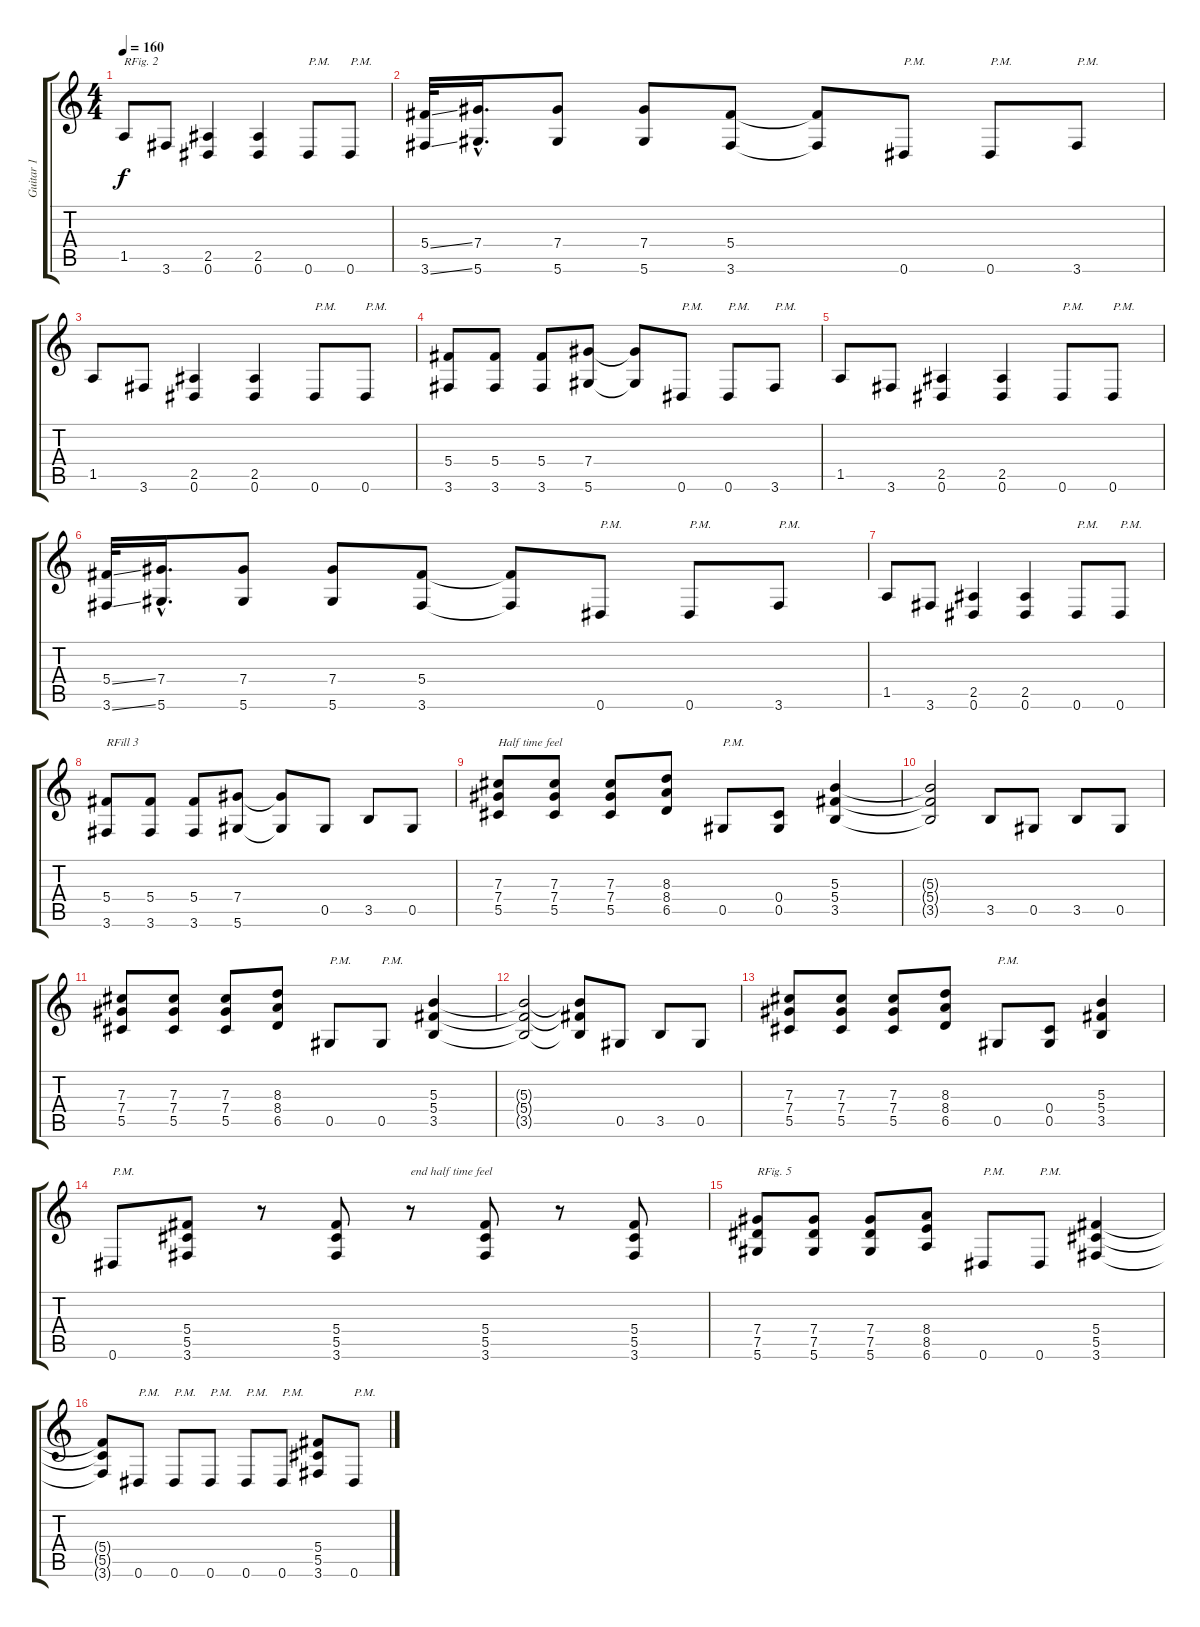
\track ("Guitar 1" "Guitar 1") {instrument distortionguitar}
\staff {score tabs}
\tuning (Eb4 Bb3 Gb3 Db3 Ab2 Eb2) {hide}
\ts (4 4)
\tempo 160
\clef g2
\ks c
1.5.8{txt "RFig. 2" dy f} 3.6.8 (2.5 0.6).4 (2.5 0.6).4 0.6.8{txt "P.M."} 0.6.8{txt "P.M."} |
(5.4{ss} 3.6{ss}).32 (7.4{hac} 5.6{hac}).16{d} (7.4 5.6).8 (7.4 5.6).8 (5.4 3.6).8 (5.4{t} 3.6{t}).8 0.6.8{txt "P.M."} 0.6.8{txt "P.M."} 3.6.8{txt "P.M."} |
1.5.8 3.6.8 (2.5 0.6).4 (2.5 0.6).4 0.6.8{txt "P.M."} 0.6.8{txt "P.M."} |
(5.4 3.6).8 (5.4 3.6).8 (5.4 3.6).8 (7.4 5.6).8 (7.4{t} 5.6{t}).8 0.6.8{txt "P.M."} 0.6.8{txt "P.M."} 3.6.8{txt "P.M."} |
1.5.8 3.6.8 (2.5 0.6).4 (2.5 0.6).4 0.6.8{txt "P.M."} 0.6.8{txt "P.M."} |
(5.4{ss} 3.6{ss}).32 (7.4{hac} 5.6{hac}).16{d} (7.4 5.6).8 (7.4 5.6).8 (5.4 3.6).8 (5.4{t} 3.6{t}).8 0.6.8{txt "P.M."} 0.6.8{txt "P.M."} 3.6.8{txt "P.M."} |
1.5.8 3.6.8 (2.5 0.6).4 (2.5 0.6).4 0.6.8{txt "P.M."} 0.6.8{txt "P.M."} |
(5.4 3.6).8{txt "RFill 3"} (5.4 3.6).8 (5.4 3.6).8 (7.4 5.6).8 (7.4{t} 5.6{t}).8 0.5.8 3.5.8 0.5.8 |
(7.3 7.4 5.5).8{txt "Half time feel"} (7.3 7.4 5.5).8 (7.3 7.4 5.5).8 (8.3 8.4 6.5).8 0.5.8{txt "P.M."} (0.4 0.5).8 (5.3 5.4 3.5).4 |
(5.3{t} 5.4{t} 3.5{t}).2 3.5.8 0.5.8 3.5.8 0.5.8 |
(7.3 7.4 5.5).8 (7.3 7.4 5.5).8 (7.3 7.4 5.5).8 (8.3 8.4 6.5).8 0.5.8{txt "P.M."} 0.5.8{txt "P.M."} (5.3 5.4 3.5).4 |
(5.3{t} 5.4{t} 3.5{t}).2 (5.3{t} 5.4{t} 3.5{t}).8 0.5.8 3.5.8 0.5.8 |
(7.3 7.4 5.5).8 (7.3 7.4 5.5).8 (7.3 7.4 5.5).8 (8.3 8.4 6.5).8 0.5.8{txt "P.M."} (0.4 0.5).8 (5.3 5.4 3.5).4 |
0.6.8{txt "P.M."} (5.4 5.5 3.6).8 r.8 (5.4 5.5 3.6).8 r.8{txt "end half time feel"} (5.4 5.5 3.6).8 r.8 (5.4 5.5 3.6).8 |
(7.4 7.5 5.6).8{txt "RFig. 5"} (7.4 7.5 5.6).8 (7.4 7.5 5.6).8 (8.4 8.5 6.6).8 0.6.8{txt "P.M."} 0.6.8{txt "P.M."} (5.4 5.5 3.6).4 |
(5.4{t} 5.5{t} 3.6{t}).8 0.6.8{txt "P.M."} 0.6.8{txt "P.M."} 0.6.8{txt "P.M."} 0.6.8{txt "P.M."} 0.6.8{txt "P.M."} (5.4 5.5 3.6).8 0.6.8{txt "P.M."}
